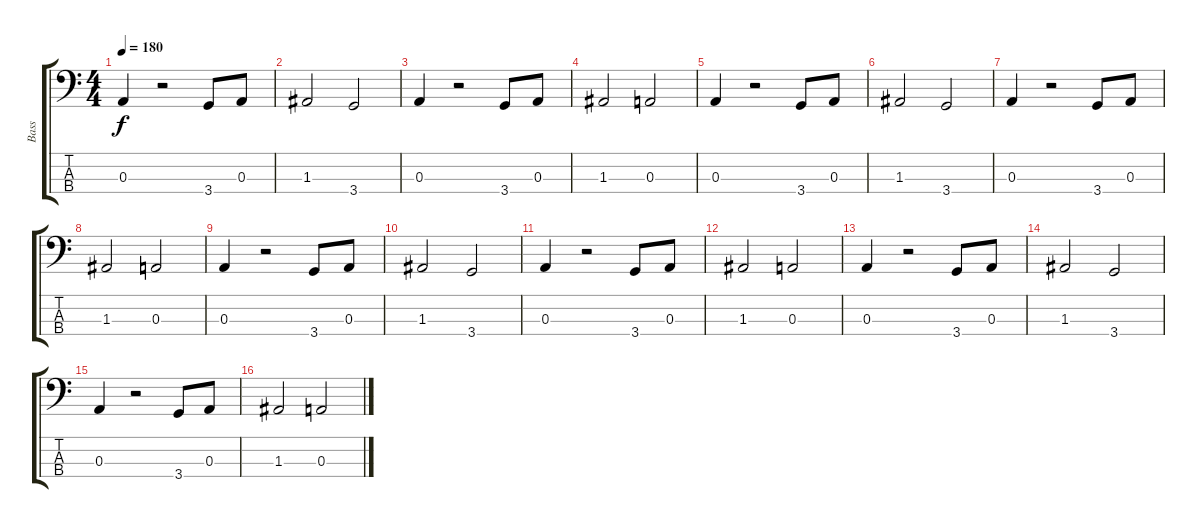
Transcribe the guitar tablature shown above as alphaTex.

\track ("Bass" "Bass") {instrument fretlessbass}
\staff {score tabs}
\tuning (G2 D2 A1 E1) {hide}
\ts (4 4)
\tempo 180
\clef f4
\ks c
0.3.4{dy f} r.2 3.4.8 0.3.8 |
1.3.2 3.4.2 |
0.3.4 r.2 3.4.8 0.3.8 |
1.3.2 0.3.2 |
0.3.4 r.2 3.4.8 0.3.8 |
1.3.2 3.4.2 |
0.3.4 r.2 3.4.8 0.3.8 |
1.3.2 0.3.2 |
0.3.4 r.2 3.4.8 0.3.8 |
1.3.2 3.4.2 |
0.3.4 r.2 3.4.8 0.3.8 |
1.3.2 0.3.2 |
0.3.4 r.2 3.4.8 0.3.8 |
1.3.2 3.4.2 |
0.3.4 r.2 3.4.8 0.3.8 |
1.3.2 0.3.2
